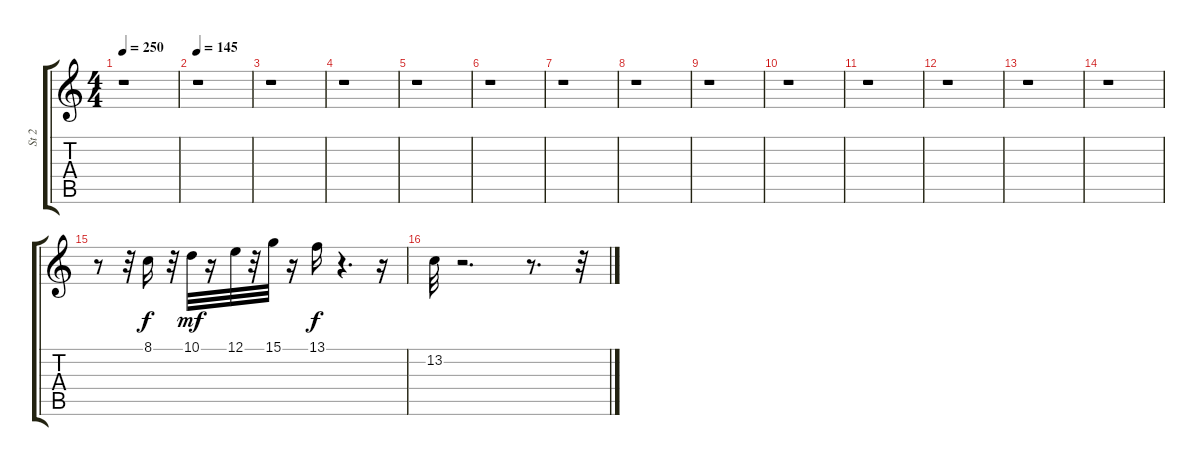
\track ("St 2" "St 2") {instrument pizzicatostrings}
\staff {score tabs}
\tuning (E4 B3 G3 D3 A2 E2) {hide}
\ts (4 4)
\tempo 250
\clef g2
\ks c
r.1{dy f instrument pizzicatostrings} |
\tempo 145
r.1 |
r.1 |
r.1 |
r.1 |
r.1 |
r.1 |
r.1 |
r.1 |
r.1 |
r.1 |
r.1 |
r.1 |
r.1 |
r.8 r.32 8.1.16 r.32 10.1.32{dy mf} r.16 12.1.32 r.32 15.1.32 r.16 13.1.16{dy f} r.4{d} r.16 |
13.2.32 r.2{d} r.8{d} r.32
